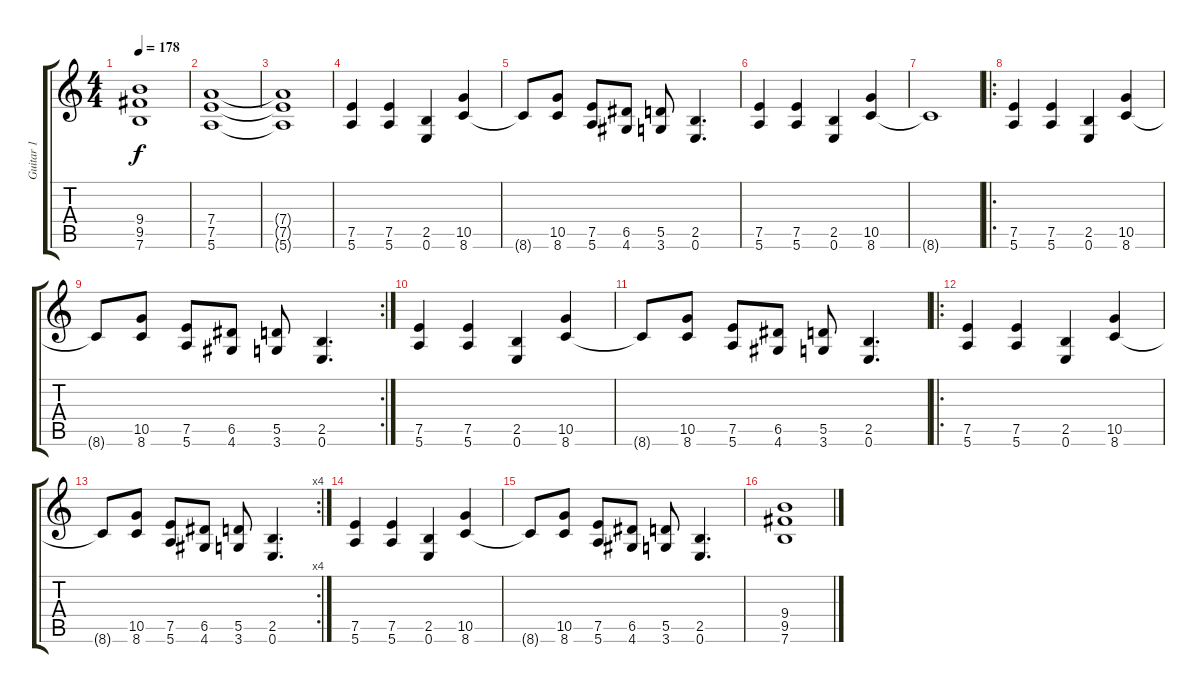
\track ("Guitar 1" "Guitar 1") {instrument distortionguitar}
\staff {score tabs}
\tuning (E4 B3 G3 D3 A2 E2) {hide}
\ts (4 4)
\tempo 178
\clef g2
\ks c
(9.4{t} 9.5{t} 7.6{t}).1{dy f} |
(7.4 7.5 5.6).1 |
(7.4{t} 7.5{t} 5.6{t}).1 |
(7.5 5.6).4 (7.5 5.6).4 (2.5 0.6).4 (10.5 8.6).4 |
8.6{t}.8 (10.5 8.6).8 (7.5 5.6).8 (6.5 4.6).8 (5.5 3.6).8 (2.5 0.6).4{d} |
(7.5 5.6).4 (7.5 5.6).4 (2.5 0.6).4 (10.5 8.6).4 |
8.6{t}.1 |
\ro
(7.5 5.6).4 (7.5 5.6).4 (2.5 0.6).4 (10.5 8.6).4 |
\rc 2
8.6{t}.8 (10.5 8.6).8 (7.5 5.6).8 (6.5 4.6).8 (5.5 3.6).8 (2.5 0.6).4{d} |
(7.5 5.6).4 (7.5 5.6).4 (2.5 0.6).4 (10.5 8.6).4 |
8.6{t}.8 (10.5 8.6).8 (7.5 5.6).8 (6.5 4.6).8 (5.5 3.6).8 (2.5 0.6).4{d} |
\ro
(7.5 5.6).4 (7.5 5.6).4 (2.5 0.6).4 (10.5 8.6).4 |
\rc 4
8.6{t}.8 (10.5 8.6).8 (7.5 5.6).8 (6.5 4.6).8 (5.5 3.6).8 (2.5 0.6).4{d} |
(7.5 5.6).4 (7.5 5.6).4 (2.5 0.6).4 (10.5 8.6).4 |
8.6{t}.8 (10.5 8.6).8 (7.5 5.6).8 (6.5 4.6).8 (5.5 3.6).8 (2.5 0.6).4{d} |
(9.4 9.5 7.6).1
